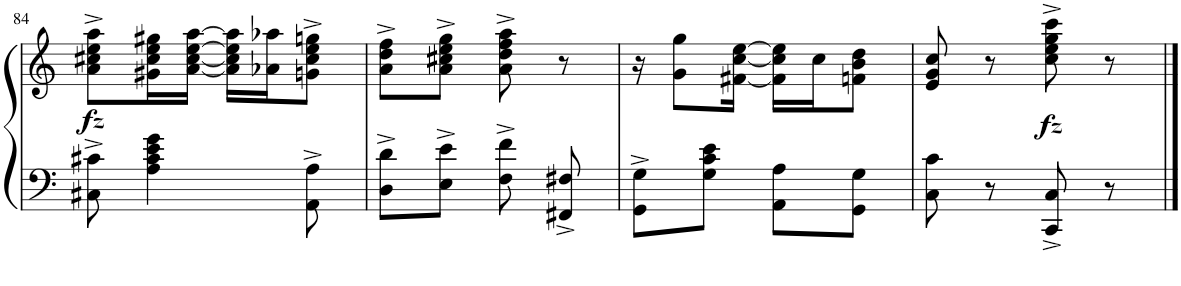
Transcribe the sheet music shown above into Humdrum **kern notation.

**kern	**kern	**dynam
*part1	*part1	*part1
*staff2	*staff1	*staff1/2
*I"Piano	*	*
*I'Pno.	*	*
!!LO:PB:g=z
*clefF4	*clefG2	*
*k[]	*k[]	*
*M2/4	*M2/4	*
=84	=84	=84
!	!	!LO:DY:b
8C#X\^ 8c#X\^	8a\^ 8cc#X\^ 8ee\^ 8aa\^L	fz
4A\ 4c#\ 4e\ 4g\	16g#X\ 16cc#\ 16ee\ 16gg#X\L	.
.	[16a\ [<16cc#\ [16ee\ [16aa\JJ	.
.	16a\] 16cc#\] 16ee\] 16aa\]LL	.
.	16a-X\ 16aa-X\J	.
8AA\^ 8A\^	8gn\^ 8cc#\^ 8ee\^ 8ggn\^J	.
=85	=85	=85
8D\^ 8d\^L	8a\^ 8dd\^ 8ff\^L	.
8E\^ 8e\^J	8a\^ 8cc#X\^ 8ee\^ 8gg\^J	.
8F\^ 8f\^	8a\^ 8dd\^ 8ff\^ 8aa\^	.
8FF#X/^ 8F#X/^	8r	.
=86	=86	=86
8GG\^ 8G\^L	16r	.
.	8g\ 8gg\L	.
8G\ 8c\ 8e\J	.	.
.	[16f#X\ [<16cc\ [16ee\Jk	.
8AA\ 8A\L	16f#\] 16cc\] 16ee\]LL	.
.	16cc\J	.
8GG\ 8G\J	8fn\ 8b\ 8dd\J	.
=87	=87	=87
8C\ 8c\	8e/ 8g/ 8cc/	.
8r	8r	.
!	!	!LO:DY:b
8CC/^ 8C/^	8cc\^ 8ee\^ 8gg\^ 8ccc\^	fz
8r	8r	.
==	==	==
*-	*-	*-
